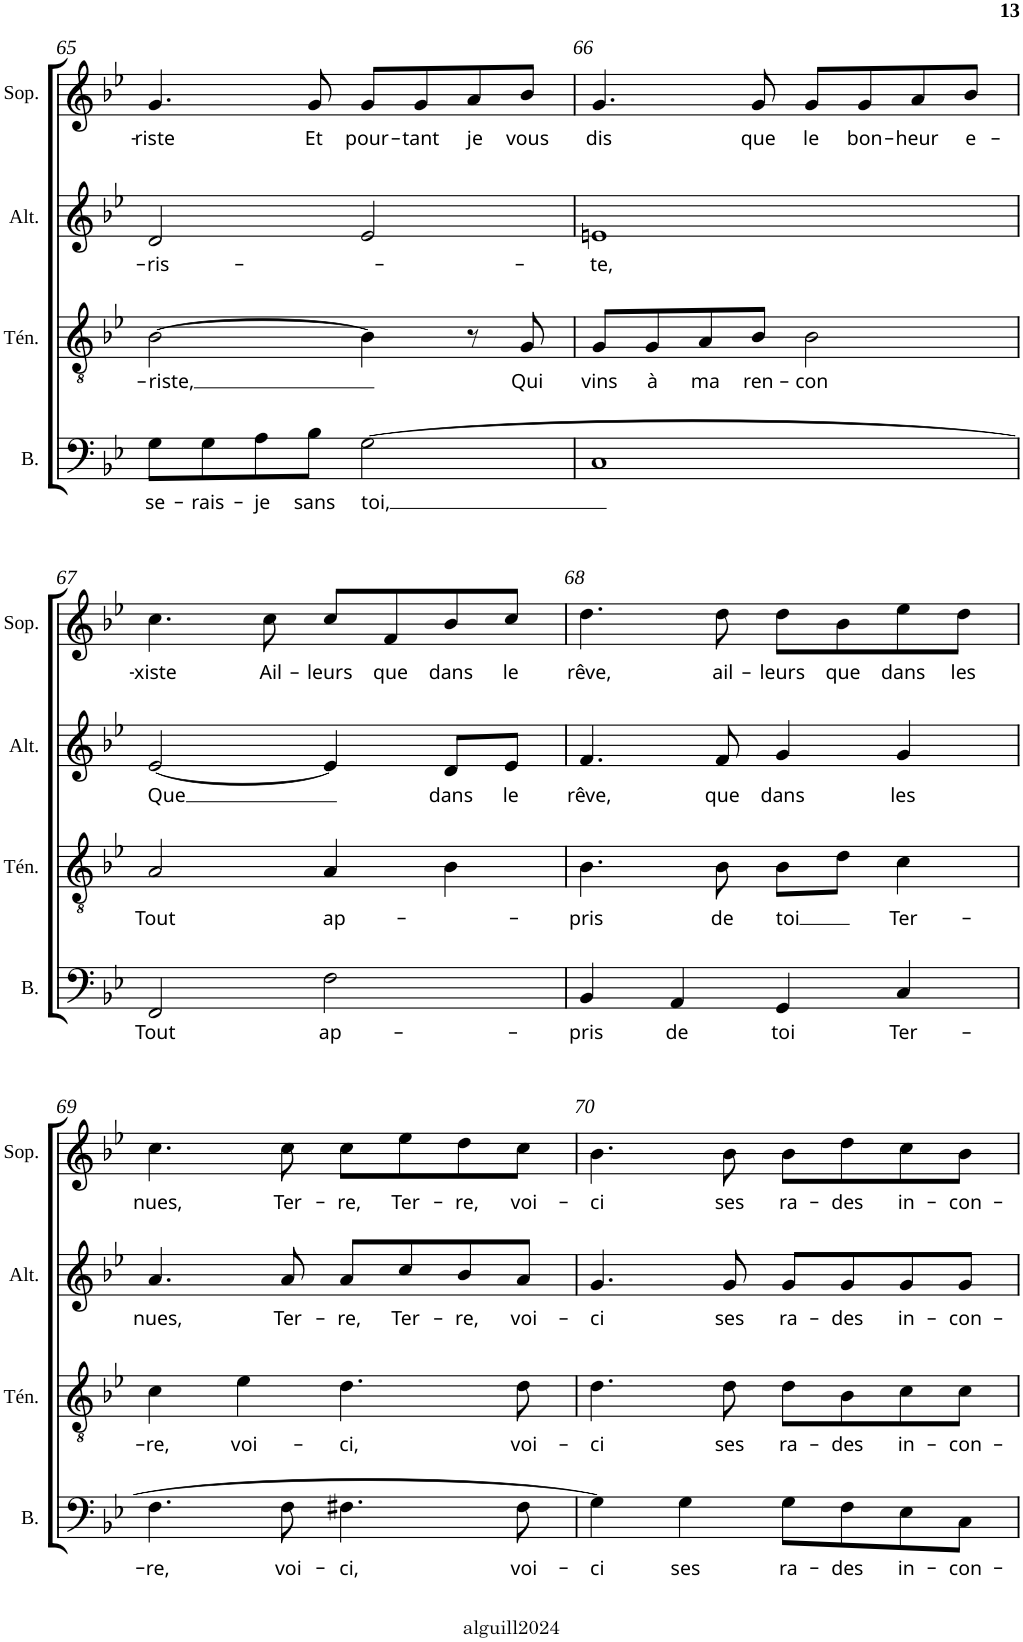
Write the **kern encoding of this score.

**kern	**text	**kern	**text	**kern	**text	**kern	**text
*part4	*part4	*part3	*part3	*part2	*part2	*part1	*part1
*staff4	*staff4	*staff3	*staff3	*staff2	*staff2	*staff1	*staff1
*I"Basse	*	*I"Ténor	*	*I"Alto	*	*I"Soprano	*
*I'B.	*	*I'Tén.	*	*I'Alt.	*	*I'Sop.	*
!!LO:PB:g=z
*clefF4	*	*clefGv2	*	*clefG2	*	*clefG2	*
*k[b-e-]	*	*k[b-e-]	*	*k[b-e-]	*	*k[b-e-]	*
*g:	*	*g:	*	*g:	*	*g:	*
*M4/4	*	*M4/4	*	*M4/4	*	*M4/4	*
*met(c)	*	*met(c)	*	*met(c)	*	*met(c)	*
=65	=65	=65	=65	=65	=65	=65	=65
!	!LO:LY:b	!	!LO:LY:b	!	!LO:LY:b	!	!LO:LY:b
8G\L	se-	[2B-\	-riste,	2d/	-ris-	4.g/	-riste
!	!LO:LY:b	!	!	!	!	!	!
8G\	-rais-	.	.	.	.	.	.
!	!LO:LY:b	!	!	!	!	!	!
8A\	-je	.	.	.	.	.	.
!	!LO:LY:b	!	!	!	!	!	!LO:LY:b
8B-\J	sans	.	.	.	.	8g/	Et
!	!LO:LY:b	!	!	!	!	!	!LO:LY:b
[2G\	toi,	4B-\]	.	2e-/	.	8g/L	pour-
!	!	!	!	!	!	!	!LO:LY:b
.	.	.	.	.	.	8g/	-tant
!	!	!	!	!	!	!	!LO:LY:b
.	.	8r	.	.	.	8a/	je
!	!	!	!LO:LY:b	!	!	!	!LO:LY:b
.	.	8G/	Qui	.	.	8b-/J	vous
=66	=66	=66	=66	=66	=66	=66	=66
!	!	!	!LO:LY:b	!	!LO:LY:b	!	!LO:LY:b
1C	.	8G/L	vins	1en	-te,	4.g/	dis
!	!	!	!LO:LY:b	!	!	!	!
.	.	8G/	à	.	.	.	.
!	!	!	!LO:LY:b	!	!	!	!
.	.	8A/	ma	.	.	.	.
!	!	!	!LO:LY:b	!	!	!	!LO:LY:b
.	.	8B-/J	ren-	.	.	8g/	que
!	!	!	!LO:LY:b	!	!	!	!LO:LY:b
.	.	2B-\	-con	.	.	8g/L	le
!	!	!	!	!	!	!	!LO:LY:b
.	.	.	.	.	.	8g/	bon-
!	!	!	!	!	!	!	!LO:LY:b
.	.	.	.	.	.	8a/	-heur
!	!	!	!	!	!	!	!LO:LY:b
.	.	.	.	.	.	8b-/J	e-
!!LO:LB:g=z
=67	=67	=67	=67	=67	=67	=67	=67
!	!LO:LY:b	!	!LO:LY:b	!	!LO:LY:b	!	!LO:LY:b
2FF/	Tout	2A/	Tout	[2e-/	Que	4.cc\	-xiste
!	!	!	!	!	!	!	!LO:LY:b
.	.	.	.	.	.	8cc\	Ail-
!	!LO:LY:b	!	!LO:LY:b	!	!	!	!LO:LY:b
2F\	ap-	4A/	ap-	4e-/]	.	8cc/L	-leurs
!	!	!	!	!	!	!	!LO:LY:b
.	.	.	.	.	.	8f/	que
!	!	!	!	!	!LO:LY:b	!	!LO:LY:b
.	.	4B-\	.	8d/L	dans	8b-/	dans
!	!	!	!	!	!LO:LY:b	!	!LO:LY:b
.	.	.	.	8e-/J	le	8cc/J	le
=68	=68	=68	=68	=68	=68	=68	=68
!	!LO:LY:b	!	!LO:LY:b	!	!LO:LY:b	!	!LO:LY:b
4BB-/	-pris	4.B-\	-pris	4.f/	rêve,	4.dd\	rêve,
!	!LO:LY:b	!	!	!	!	!	!
4AA/	de	.	.	.	.	.	.
!	!	!	!LO:LY:b	!	!LO:LY:b	!	!LO:LY:b
.	.	8B-\	de	8f/	que	8dd\	ail-
!	!LO:LY:b	!	!LO:LY:b	!	!LO:LY:b	!	!LO:LY:b
4GG/	toi	8B-\L	toi	4g/	dans	8dd\L	-leurs
!	!	!	!	!	!	!	!LO:LY:b
.	.	8d\J	.	.	.	8b-\	que
!	!LO:LY:b	!	!LO:LY:b	!	!LO:LY:b	!	!LO:LY:b
4C/	Ter-	4c\	Ter-	4g/	les	8ee-\	dans
!	!	!	!	!	!	!	!LO:LY:b
.	.	.	.	.	.	8dd\J	les
!!LO:LB:g=z
=69	=69	=69	=69	=69	=69	=69	=69
!	!LO:LY:b	!	!LO:LY:b	!	!LO:LY:b	!	!LO:LY:b
4.F\	-re,	4c\	-re,	4.a/	nues,	4.cc\	nues,
!	!	!	!LO:LY:b	!	!	!	!
.	.	4e-\	voi-	.	.	.	.
!	!LO:LY:b	!	!	!	!LO:LY:b	!	!LO:LY:b
8F\	voi-	.	.	8a/	Ter-	8cc\	Ter-
!	!LO:LY:b	!	!LO:LY:b	!	!LO:LY:b	!	!LO:LY:b
4.F#X\	-ci,	4.d\	-ci,	8a/L	-re,	8cc\L	-re,
!	!	!	!	!	!LO:LY:b	!	!LO:LY:b
.	.	.	.	8cc/	Ter-	8ee-\	Ter-
!	!	!	!	!	!LO:LY:b	!	!LO:LY:b
.	.	.	.	8b-/	-re,	8dd\	-re,
!	!LO:LY:b	!	!LO:LY:b	!	!LO:LY:b	!	!LO:LY:b
8F#\	voi-	8d\	voi-	8a/J	voi-	8cc\J	voi-
=70	=70	=70	=70	=70	=70	=70	=70
!	!LO:LY:b	!	!LO:LY:b	!	!LO:LY:b	!	!LO:LY:b
4G\]	-ci	4.d\	-ci	4.g/	-ci	4.b-\	-ci
!	!LO:LY:b	!	!	!	!	!	!
4G\	ses	.	.	.	.	.	.
!	!	!	!LO:LY:b	!	!LO:LY:b	!	!LO:LY:b
.	.	8d\	ses	8g/	ses	8b-\	ses
!	!LO:LY:b	!	!LO:LY:b	!	!LO:LY:b	!	!LO:LY:b
8G\L	ra-	8d\L	ra-	8g/L	ra-	8b-\L	ra-
!	!LO:LY:b	!	!LO:LY:b	!	!LO:LY:b	!	!LO:LY:b
8F\	-des	8B-\	-des	8g/	-des	8dd\	-des
!	!LO:LY:b	!	!LO:LY:b	!	!LO:LY:b	!	!LO:LY:b
8E-\	in-	8c\	in-	8g/	in-	8cc\	in-
!	!LO:LY:b	!	!LO:LY:b	!	!LO:LY:b	!	!LO:LY:b
8C\J	-con-	8c\J	-con-	8g/J	-con-	8b-\J	-con-
=	=	=	=	=	=	=	=
*-	*-	*-	*-	*-	*-	*-	*-
